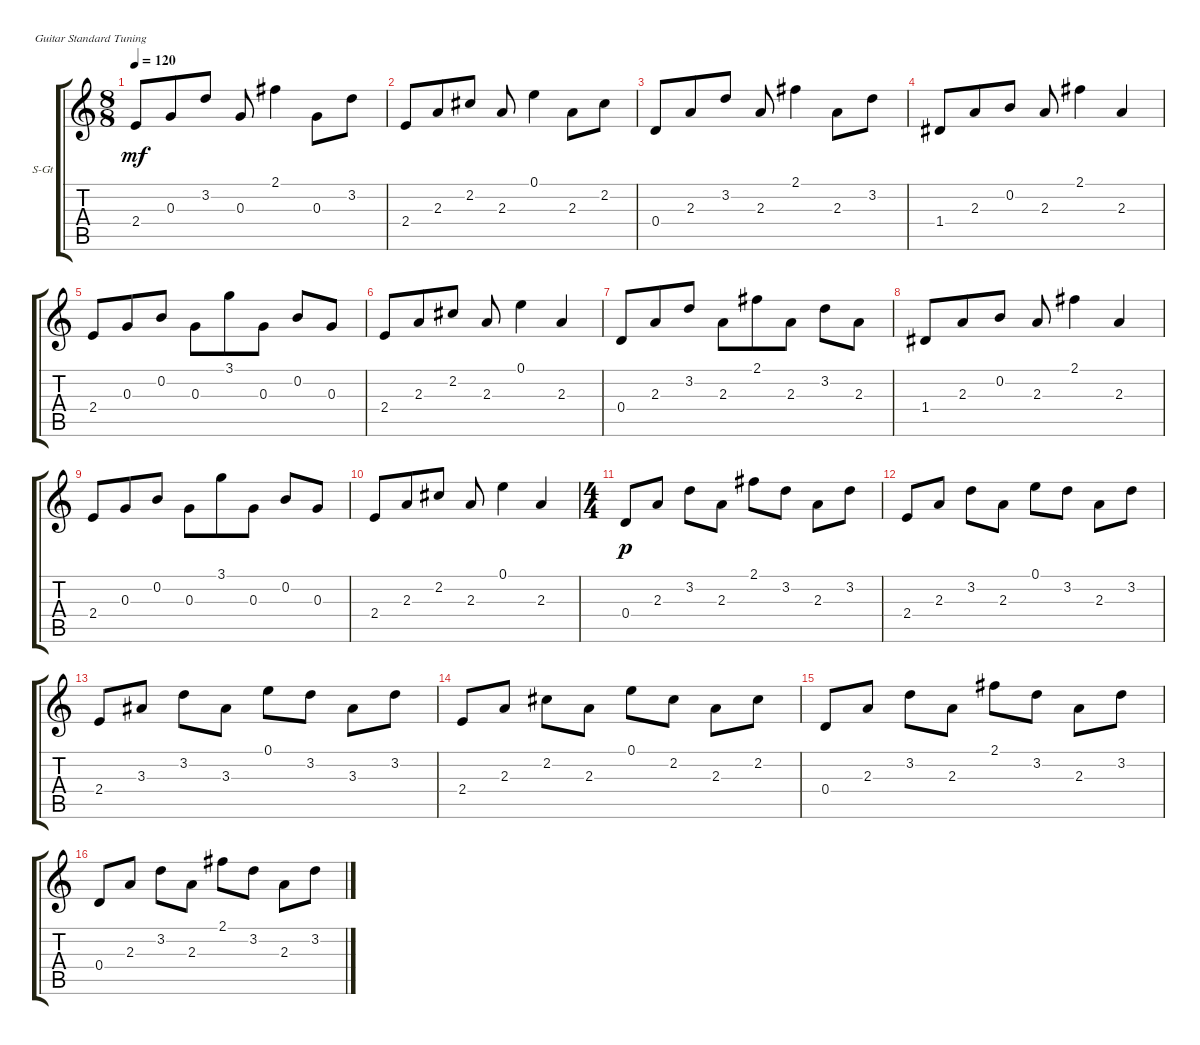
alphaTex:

\defaultSystemsLayout 4
\bracketExtendMode groupsimilarinstruments
\firstSystemTrackNameOrientation horizontal
\otherSystemsTrackNameOrientation horizontal
\track ("Steel Guitar" "S-Gt") {instrument acousticguitarsteel}
\staff {score tabs}
\tuning (E4 B3 G3 D3 A2 E2)
\ts (8 8)
\tempo 120
\clef g2
\ks c
2.4.8{dy mf} 0.3.8 3.2.8 0.3.8 2.1.4 0.3.8 3.2.8 |
2.4.8 2.3.8 2.2.8 2.3.8 0.1.4 2.3.8 2.2.8 |
0.4.8 2.3.8 3.2.8 2.3.8 2.1.4 2.3.8 3.2.8 |
1.4.8 2.3.8 0.2.8 2.3.8 2.1.4 2.3.4 |
2.4.8 0.3.8 0.2.8 0.3.8 3.1.8 0.3.8 0.2.8 0.3.8 |
2.4.8 2.3.8 2.2.8 2.3.8 0.1.4 2.3.4 |
0.4.8 2.3.8 3.2.8 2.3.8 2.1.8 2.3.8 3.2.8 2.3.8 |
1.4.8 2.3.8 0.2.8 2.3.8 2.1.4 2.3.4 |
2.4.8 0.3.8 0.2.8 0.3.8 3.1.8 0.3.8 0.2.8 0.3.8 |
2.4.8 2.3.8 2.2.8 2.3.8 0.1.4 2.3.4 |
\ts (4 4)
0.4.8{dy p} 2.3.8 3.2.8 2.3.8 2.1.8 3.2.8 2.3.8 3.2.8 |
2.4.8 2.3.8 3.2.8 2.3.8 0.1.8 3.2.8 2.3.8 3.2.8 |
2.4.8 3.3.8 3.2.8 3.3.8 0.1.8 3.2.8 3.3.8 3.2.8 |
2.4.8 2.3.8 2.2.8 2.3.8 0.1.8 2.2.8 2.3.8 2.2.8 |
0.4.8 2.3.8 3.2.8 2.3.8 2.1.8 3.2.8 2.3.8 3.2.8 |
0.4.8 2.3.8 3.2.8 2.3.8 2.1.8 3.2.8 2.3.8 3.2.8
